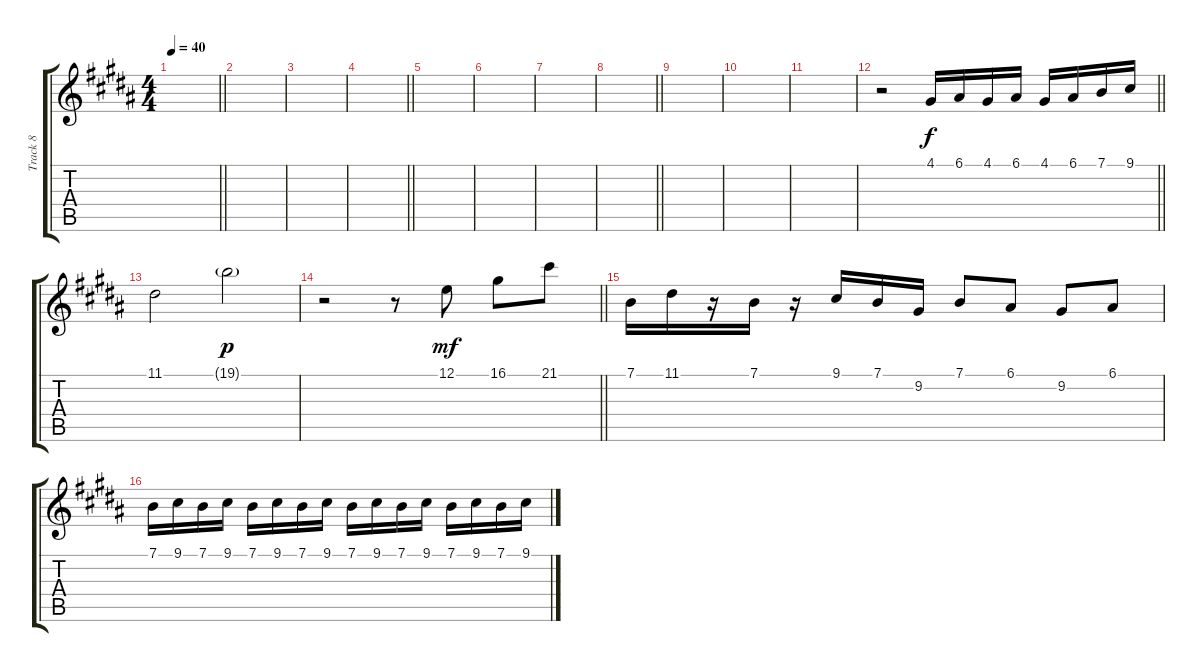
\track ("Track 8" "Track 8") {instrument violin}
\staff {score tabs}
\tuning (E4 B3 G3 D3 A2 E2) {hide}
\ts (4 4)
\tempo 40
\clef g2
\barLineRight lightlight
\ks b
|
|
|
\barLineRight lightlight
|
|
|
|
\barLineRight lightlight
|
|
|
|
\barLineRight lightlight
r.2 4.1.16 6.1.16 4.1.16 6.1.16 4.1.16 6.1.16 7.1.16 9.1.16 |
11.1.2 19.1{g}.2{dy p} |
\barLineRight lightlight
r.2 r.8 12.1.8{dy mf} 16.1.8 21.1.8 |
7.1.16 11.1.16 r.16 7.1.16 r.16 9.1.16 7.1.16 9.2.16 7.1.8 6.1.8 9.2.8 6.1.8 |
7.1.16 9.1.16 7.1.16 9.1.16 7.1.16 9.1.16 7.1.16 9.1.16 7.1.16 9.1.16 7.1.16 9.1.16 7.1.16 9.1.16 7.1.16 9.1.16
